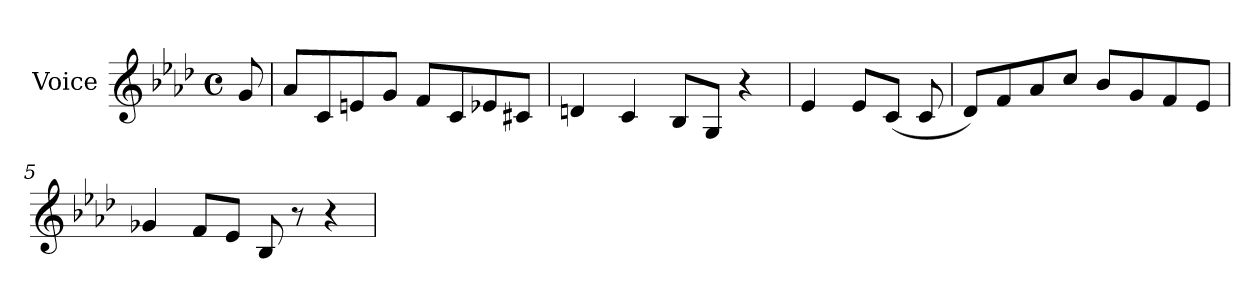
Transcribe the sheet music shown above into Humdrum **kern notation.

**kern
*part1
*staff1
*I"Voice
*I'Voice
*clefG2
*k[b-e-a-d-]
*M4/4
*met(c)
=
8g/
=1
8a-/L
8c/
8en/
8g/J
8f/L
8c/
8e-X/
8c#X/J
=2
4dn/
4c/
8B-/L
8G/J
4r
=3
4e-/
8e-/L
(>8c/J
8c/
=4
8d-/L)
8f/
8a-/
8cc/J
8b-/L
8g/
8f/
8e-/J
=5
4g-X/
8f/L
8e-/J
8B-/
8r
4r
=
*-
